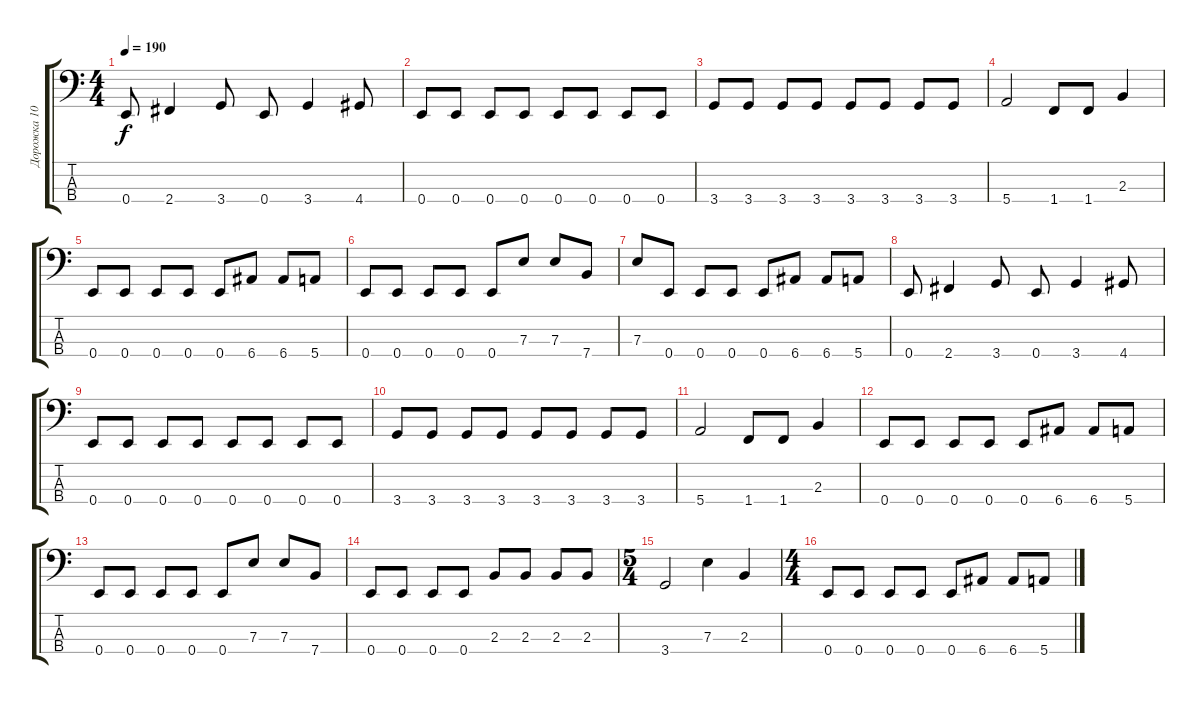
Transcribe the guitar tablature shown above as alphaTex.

\track ("Дорожка 10" "Дорожка 10") {instrument electricbasspick}
\staff {score tabs}
\tuning (G2 D2 A1 E1) {hide}
\ts (4 4)
\tempo 190
\clef f4
\ks c
0.4.8{dy f} 2.4.4 3.4.8 0.4.8 3.4.4 4.4.8 |
0.4.8 0.4.8 0.4.8 0.4.8 0.4.8 0.4.8 0.4.8 0.4.8 |
3.4.8 3.4.8 3.4.8 3.4.8 3.4.8 3.4.8 3.4.8 3.4.8 |
5.4.2 1.4.8 1.4.8 2.3.4 |
0.4.8 0.4.8 0.4.8 0.4.8 0.4.8 6.4.8 6.4.8 5.4.8 |
0.4.8 0.4.8 0.4.8 0.4.8 0.4.8 7.3.8 7.3.8 7.4.8 |
7.3.8 0.4.8 0.4.8 0.4.8 0.4.8 6.4.8 6.4.8 5.4.8 |
0.4.8 2.4.4 3.4.8 0.4.8 3.4.4 4.4.8 |
0.4.8 0.4.8 0.4.8 0.4.8 0.4.8 0.4.8 0.4.8 0.4.8 |
3.4.8 3.4.8 3.4.8 3.4.8 3.4.8 3.4.8 3.4.8 3.4.8 |
5.4.2 1.4.8 1.4.8 2.3.4 |
0.4.8 0.4.8 0.4.8 0.4.8 0.4.8 6.4.8 6.4.8 5.4.8 |
0.4.8 0.4.8 0.4.8 0.4.8 0.4.8 7.3.8 7.3.8 7.4.8 |
0.4.8 0.4.8 0.4.8 0.4.8 2.3.8 2.3.8 2.3.8 2.3.8 |
\ts (5 4)
3.4.2 7.3.4 2.3.4 |
\ts (4 4)
0.4.8 0.4.8 0.4.8 0.4.8 0.4.8 6.4.8 6.4.8 5.4.8
